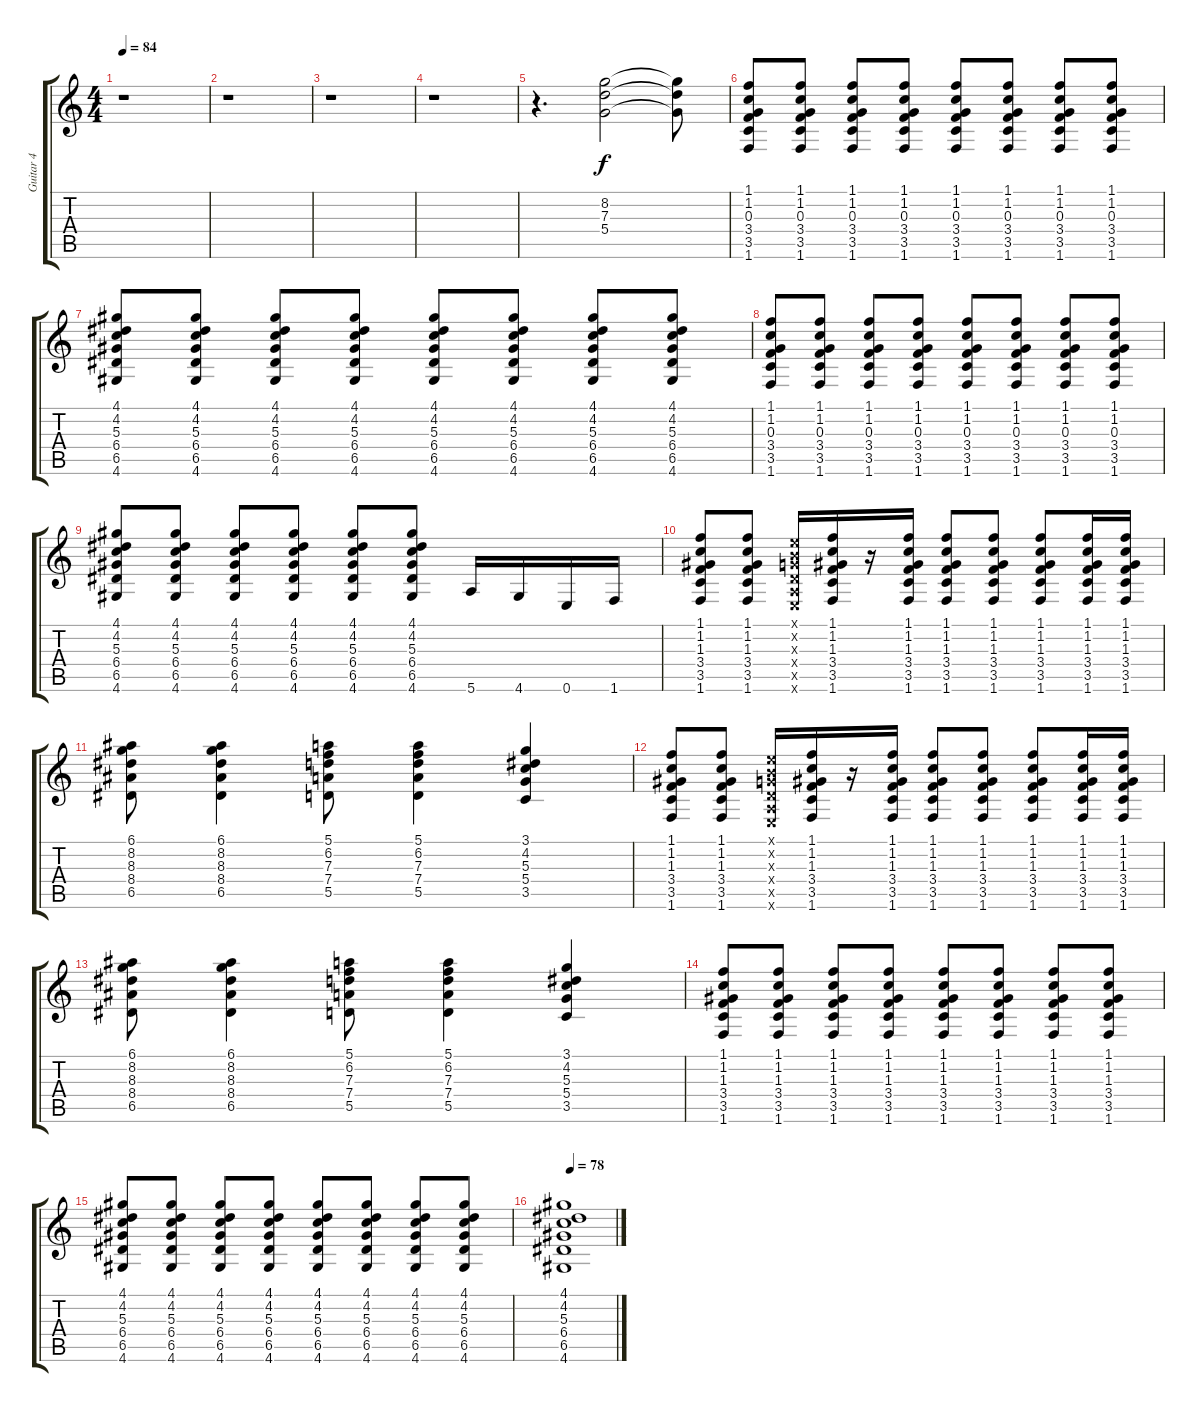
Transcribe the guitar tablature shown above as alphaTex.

\track ("Guitar 4" "Guitar 4") {instrument distortionguitar}
\staff {score tabs}
\tuning (E4 B3 G3 D3 A2 E2) {hide}
\ts (4 4)
\tempo 84
\clef g2
\ks c
r.1{dy f} |
r.1 |
r.1 |
r.1 |
r.4{d} (8.2 7.3 5.4).2 (8.2{t} 7.3{t} 5.4{t}).8 |
(1.1 1.2 0.3 3.4 3.5 1.6).8 (1.1 1.2 0.3 3.4 3.5 1.6).8 (1.1 1.2 0.3 3.4 3.5 1.6).8 (1.1 1.2 0.3 3.4 3.5 1.6).8 (1.1 1.2 0.3 3.4 3.5 1.6).8 (1.1 1.2 0.3 3.4 3.5 1.6).8 (1.1 1.2 0.3 3.4 3.5 1.6).8 (1.1 1.2 0.3 3.4 3.5 1.6).8 |
(4.1 4.2 5.3 6.4 6.5 4.6).8 (4.1 4.2 5.3 6.4 6.5 4.6).8 (4.1 4.2 5.3 6.4 6.5 4.6).8 (4.1 4.2 5.3 6.4 6.5 4.6).8 (4.1 4.2 5.3 6.4 6.5 4.6).8 (4.1 4.2 5.3 6.4 6.5 4.6).8 (4.1 4.2 5.3 6.4 6.5 4.6).8 (4.1 4.2 5.3 6.4 6.5 4.6).8 |
(1.1 1.2 0.3 3.4 3.5 1.6).8 (1.1 1.2 0.3 3.4 3.5 1.6).8 (1.1 1.2 0.3 3.4 3.5 1.6).8 (1.1 1.2 0.3 3.4 3.5 1.6).8 (1.1 1.2 0.3 3.4 3.5 1.6).8 (1.1 1.2 0.3 3.4 3.5 1.6).8 (1.1 1.2 0.3 3.4 3.5 1.6).8 (1.1 1.2 0.3 3.4 3.5 1.6).8 |
(4.1 4.2 5.3 6.4 6.5 4.6).8 (4.1 4.2 5.3 6.4 6.5 4.6).8 (4.1 4.2 5.3 6.4 6.5 4.6).8 (4.1 4.2 5.3 6.4 6.5 4.6).8 (4.1 4.2 5.3 6.4 6.5 4.6).8 (4.1 4.2 5.3 6.4 6.5 4.6).8 5.6.16 4.6.16 0.6.16 1.6.16 |
(1.1 1.2 1.3 3.4 3.5 1.6).8 (1.1 1.2 1.3 3.4 3.5 1.6).8 (0.1{x} 0.2{x} 0.3{x} 0.4{x} 0.5{x} 0.6{x}).16 (1.1 1.2 1.3 3.4 3.5 1.6).16 r.16 (1.1 1.2 1.3 3.4 3.5 1.6).16 (1.1 1.2 1.3 3.4 3.5 1.6).8 (1.1 1.2 1.3 3.4 3.5 1.6).8 (1.1 1.2 1.3 3.4 3.5 1.6).8 (1.1 1.2 1.3 3.4 3.5 1.6).16 (1.1 1.2 1.3 3.4 3.5 1.6).16 |
(6.1 8.2 8.3 8.4 6.5).8 (6.1 8.2 8.3 8.4 6.5).4 (5.1 6.2 7.3 7.4 5.5).8 (5.1 6.2 7.3 7.4 5.5).4 (3.1 4.2 5.3 5.4 3.5).4 |
(1.1 1.2 1.3 3.4 3.5 1.6).8 (1.1 1.2 1.3 3.4 3.5 1.6).8 (0.1{x} 0.2{x} 0.3{x} 0.4{x} 0.5{x} 0.6{x}).16 (1.1 1.2 1.3 3.4 3.5 1.6).16 r.16 (1.1 1.2 1.3 3.4 3.5 1.6).16 (1.1 1.2 1.3 3.4 3.5 1.6).8 (1.1 1.2 1.3 3.4 3.5 1.6).8 (1.1 1.2 1.3 3.4 3.5 1.6).8 (1.1 1.2 1.3 3.4 3.5 1.6).16 (1.1 1.2 1.3 3.4 3.5 1.6).16 |
(6.1 8.2 8.3 8.4 6.5).8 (6.1 8.2 8.3 8.4 6.5).4 (5.1 6.2 7.3 7.4 5.5).8 (5.1 6.2 7.3 7.4 5.5).4 (3.1 4.2 5.3 5.4 3.5).4 |
(1.1 1.2 1.3 3.4 3.5 1.6).8 (1.1 1.2 1.3 3.4 3.5 1.6).8 (1.1 1.2 1.3 3.4 3.5 1.6).8 (1.1 1.2 1.3 3.4 3.5 1.6).8 (1.1 1.2 1.3 3.4 3.5 1.6).8 (1.1 1.2 1.3 3.4 3.5 1.6).8 (1.1 1.2 1.3 3.4 3.5 1.6).8 (1.1 1.2 1.3 3.4 3.5 1.6).8 |
(4.1 4.2 5.3 6.4 6.5 4.6).8 (4.1 4.2 5.3 6.4 6.5 4.6).8 (4.1 4.2 5.3 6.4 6.5 4.6).8 (4.1 4.2 5.3 6.4 6.5 4.6).8 (4.1 4.2 5.3 6.4 6.5 4.6).8 (4.1 4.2 5.3 6.4 6.5 4.6).8 (4.1 4.2 5.3 6.4 6.5 4.6).8 (4.1 4.2 5.3 6.4 6.5 4.6).8 |
\tempo 78
(4.1 4.2 5.3 6.4 6.5 4.6).1
